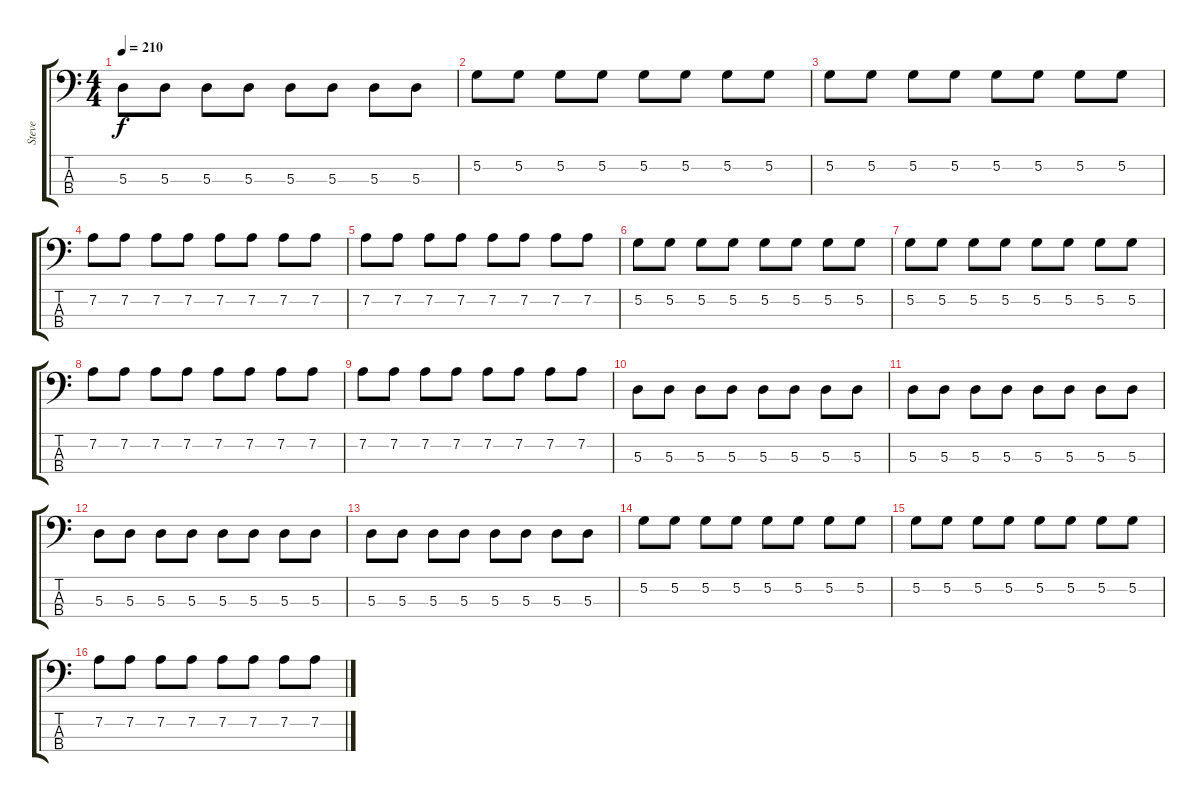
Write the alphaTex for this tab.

\track ("Steve" "Steve") {instrument electricbassfinger}
\staff {score tabs}
\tuning (G2 D2 A1 E1) {hide}
\ts (4 4)
\tempo 210
\clef f4
\ks c
5.3.8{dy f} 5.3.8 5.3.8 5.3.8 5.3.8 5.3.8 5.3.8 5.3.8 |
5.2.8 5.2.8 5.2.8 5.2.8 5.2.8 5.2.8 5.2.8 5.2.8 |
5.2.8 5.2.8 5.2.8 5.2.8 5.2.8 5.2.8 5.2.8 5.2.8 |
7.2.8 7.2.8 7.2.8 7.2.8 7.2.8 7.2.8 7.2.8 7.2.8 |
7.2.8 7.2.8 7.2.8 7.2.8 7.2.8 7.2.8 7.2.8 7.2.8 |
5.2.8 5.2.8 5.2.8 5.2.8 5.2.8 5.2.8 5.2.8 5.2.8 |
5.2.8 5.2.8 5.2.8 5.2.8 5.2.8 5.2.8 5.2.8 5.2.8 |
7.2.8 7.2.8 7.2.8 7.2.8 7.2.8 7.2.8 7.2.8 7.2.8 |
7.2.8 7.2.8 7.2.8 7.2.8 7.2.8 7.2.8 7.2.8 7.2.8 |
5.3.8 5.3.8 5.3.8 5.3.8 5.3.8 5.3.8 5.3.8 5.3.8 |
5.3.8 5.3.8 5.3.8 5.3.8 5.3.8 5.3.8 5.3.8 5.3.8 |
5.3.8 5.3.8 5.3.8 5.3.8 5.3.8 5.3.8 5.3.8 5.3.8 |
5.3.8 5.3.8 5.3.8 5.3.8 5.3.8 5.3.8 5.3.8 5.3.8 |
5.2.8 5.2.8 5.2.8 5.2.8 5.2.8 5.2.8 5.2.8 5.2.8 |
5.2.8 5.2.8 5.2.8 5.2.8 5.2.8 5.2.8 5.2.8 5.2.8 |
7.2.8 7.2.8 7.2.8 7.2.8 7.2.8 7.2.8 7.2.8 7.2.8
